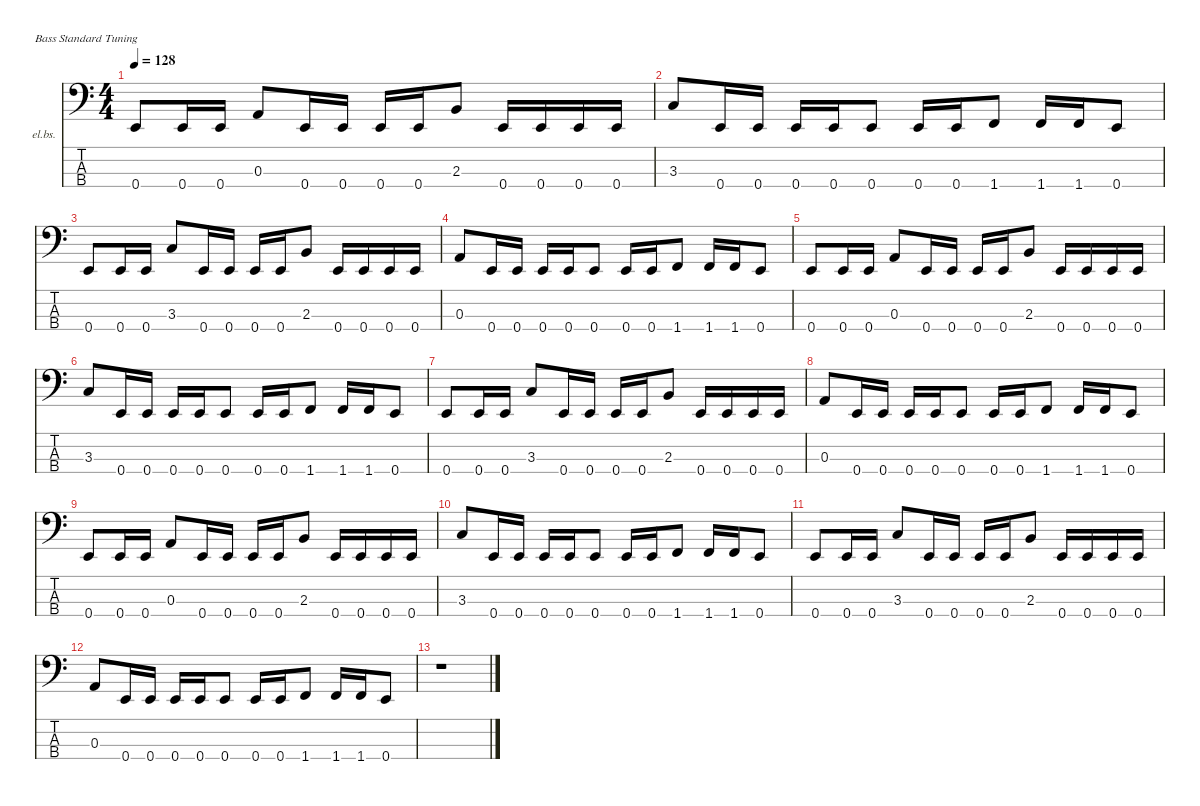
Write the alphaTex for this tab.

\defaultSystemsLayout 4
\hideDynamics
\bracketExtendMode nobrackets
\firstSystemTrackNameOrientation horizontal
\otherSystemsTrackNameOrientation horizontal
\track ("Bass" "el.bs.") {instrument electricbasspick}
\staff {score tabs}
\tuning (G2 D2 A1 E1)
\ts (4 4)
\tempo 128
\clef f4
\ks c
0.4.8{dy f} 0.4.16 0.4.16 0.3.8 0.4.16 0.4.16 0.4.16 0.4.16 2.3.8 0.4.16 0.4.16 0.4.16 0.4.16 |
3.3.8 0.4.16 0.4.16 0.4.16 0.4.16 0.4.8{dy ff} 0.4.16{dy f} 0.4.16 1.4.8{dy ff} 1.4.16{dy f} 1.4.16 0.4.8{dy ff} |
0.4.8{dy f} 0.4.16 0.4.16 3.3.8 0.4.16 0.4.16 0.4.16 0.4.16 2.3.8 0.4.16 0.4.16 0.4.16 0.4.16 |
0.3.8 0.4.16 0.4.16 0.4.16 0.4.16 0.4.8{dy ff} 0.4.16{dy f} 0.4.16 1.4.8{dy ff} 1.4.16{dy f} 1.4.16 0.4.8{dy ff} |
0.4.8{dy f} 0.4.16 0.4.16 0.3.8 0.4.16 0.4.16 0.4.16 0.4.16 2.3.8 0.4.16 0.4.16 0.4.16 0.4.16 |
3.3.8 0.4.16 0.4.16 0.4.16 0.4.16 0.4.8{dy ff} 0.4.16{dy f} 0.4.16 1.4.8{dy ff} 1.4.16{dy f} 1.4.16 0.4.8{dy ff} |
0.4.8{dy f} 0.4.16 0.4.16 3.3.8 0.4.16 0.4.16 0.4.16 0.4.16 2.3.8 0.4.16 0.4.16 0.4.16 0.4.16 |
0.3.8 0.4.16 0.4.16 0.4.16 0.4.16 0.4.8{dy ff} 0.4.16{dy f} 0.4.16 1.4.8{dy ff} 1.4.16{dy f} 1.4.16 0.4.8{dy ff} |
0.4.8{dy f} 0.4.16 0.4.16 0.3.8 0.4.16 0.4.16 0.4.16 0.4.16 2.3.8 0.4.16 0.4.16 0.4.16 0.4.16 |
3.3.8 0.4.16 0.4.16 0.4.16 0.4.16 0.4.8{dy ff} 0.4.16{dy f} 0.4.16 1.4.8{dy ff} 1.4.16{dy f} 1.4.16 0.4.8{dy ff} |
0.4.8{dy f} 0.4.16 0.4.16 3.3.8 0.4.16 0.4.16 0.4.16 0.4.16 2.3.8 0.4.16 0.4.16 0.4.16 0.4.16 |
0.3.8 0.4.16 0.4.16 0.4.16 0.4.16 0.4.8{dy ff} 0.4.16{dy f} 0.4.16 1.4.8{dy ff} 1.4.16{dy f} 1.4.16 0.4.8{dy ff} |
r.1
